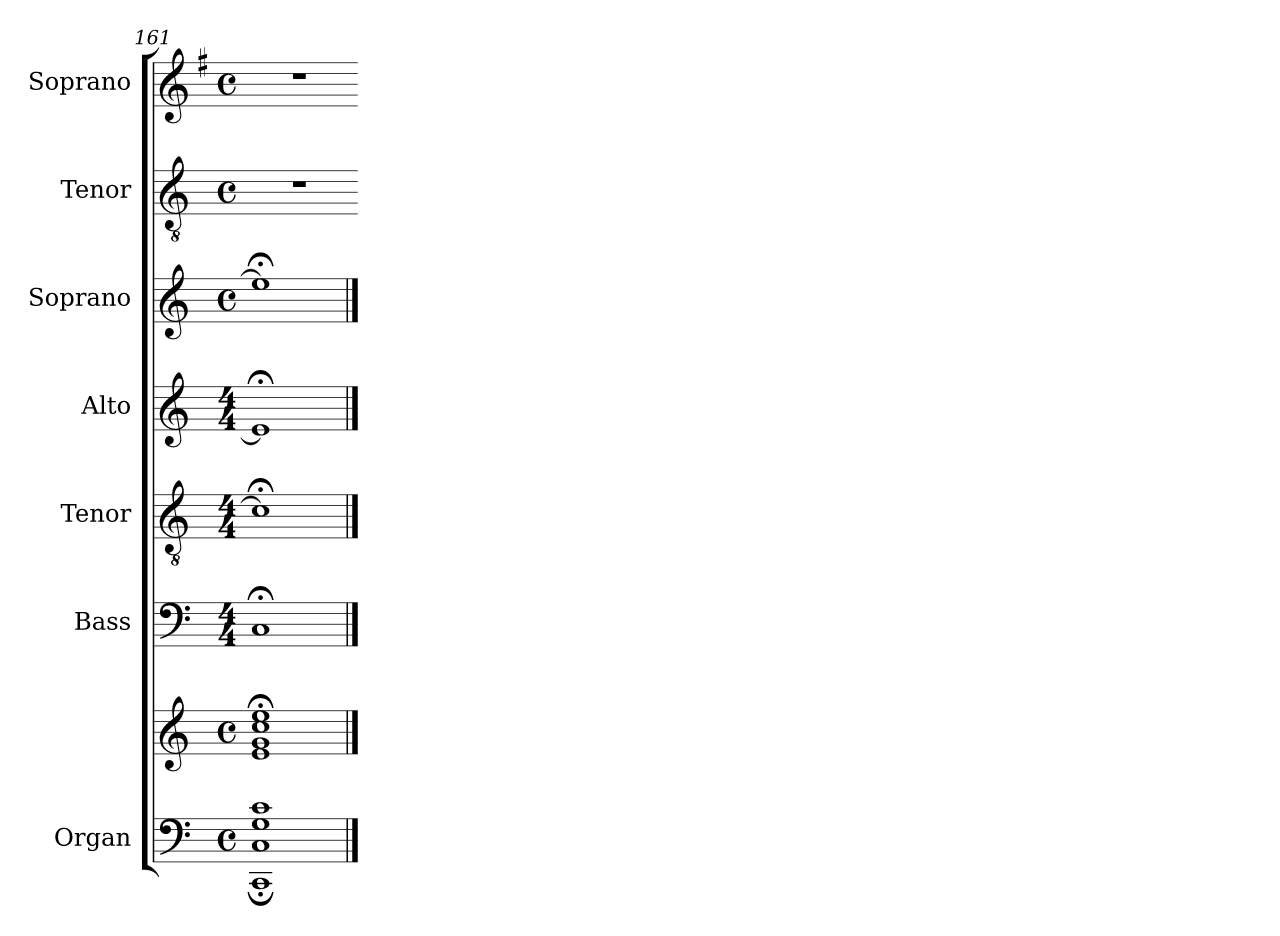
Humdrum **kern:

**kern	**kern	**kern	**kern	**kern	**kern	**kern	**kern
*part7	*part7	*part6	*part5	*part4	*part3	*part2	*part1
*staff8	*staff7	*staff6	*staff5	*staff4	*staff3	*staff2	*staff1
*I"Organ	*	*I"Bass	*I"Tenor	*I"Alto	*I"Soprano	*I"Tenor	*I"Soprano
*	*	*I'B	*I'T	*I'A	*I'S	*I'T	*I'S
*clefF4	*clefG2	*clefF4	*clefGv2	*clefG2	*clefG2	*clefGv2	*clefG2
*k[]	*k[]	*k[]	*k[]	*k[]	*k[]	*k[]	*k[f#]
*C:	*C:	*C:	*C:	*C:	*C:	*C:	*G:
*M4/4	*M4/4	*M4/4	*M4/4	*M4/4	*M4/4	*M4/4	*M4/4
*met(c)	*met(c)	*	*	*	*met(c)	*met(c)	*met(c)
=161	=161	=161	=161	=161	=161	=161	=161
*^	*^	*	*	*	*	*	*
1CC/ 1G/ 1c/	1C;\	1cc;< 1ee;<	1e\ 1g\	1C;<	1c;<]	1e;<]	1ee;<]	1r	1r
*v	*v	*	*	*	*	*	*	*	*
*	*v	*v	*	*	*	*	*	*
==	==	==	==	==	==	=	=
*-	*-	*-	*-	*-	*-	*-	*-
